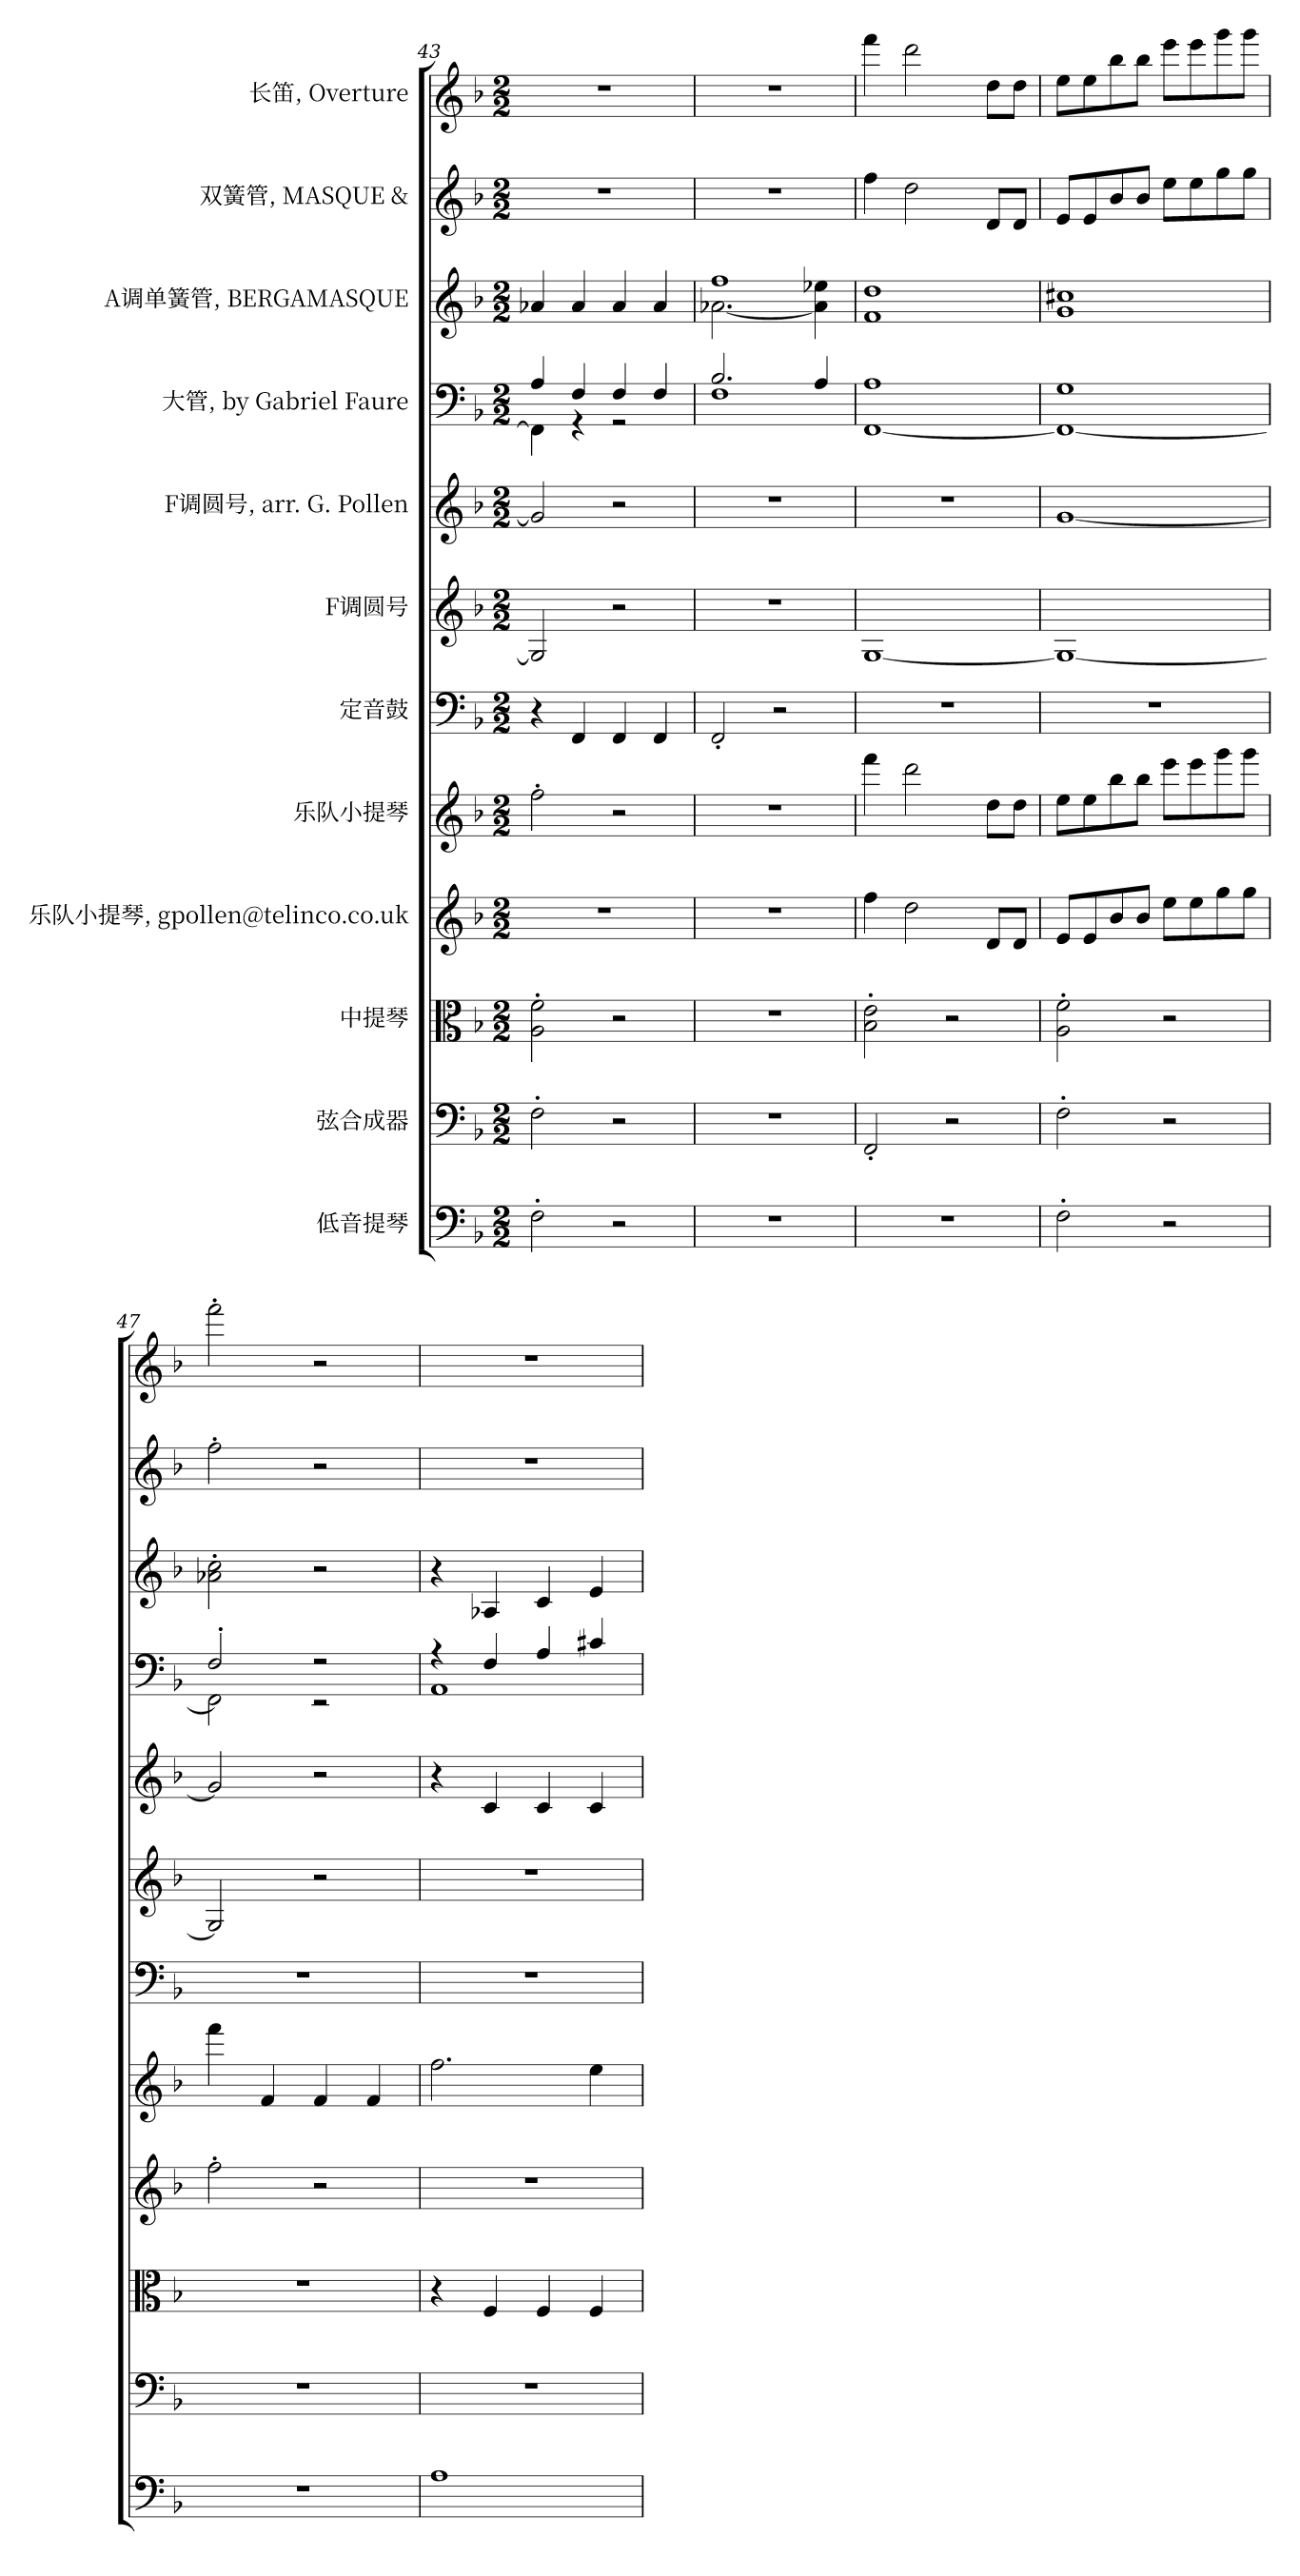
**kern	**kern	**kern	**kern	**kern	**kern	**kern	**kern	**kern	**kern	**kern	**kern
*part12	*part11	*part10	*part9	*part8	*part7	*part6	*part5	*part4	*part3	*part2	*part1
*staff12	*staff11	*staff10	*staff9	*staff8	*staff7	*staff6	*staff5	*staff4	*staff3	*staff2	*staff1
*I"低音提琴	*I"弦合成器	*I"中提琴	*I"乐队小提琴, gpollen@telinco.co.uk	*I"乐队小提琴	*I"定音鼓	*I"F调圆号	*I"F调圆号, arr. G. Pollen	*I"大管, by Gabriel Faure	*I"A调单簧管, BERGAMASQUE	*I"双簧管, MASQUE &amp;	*I"长笛, Overture
*clefF4	*clefF4	*clefC3	*clefG2	*clefG2	*clefF4	*clefG2	*clefG2	*clefF4	*clefG2	*clefG2	*clefG2
*ITrd7c12	*	*	*	*	*	*ITrd4c7	*ITrd4c7	*	*ITrd2c3	*	*
*k[b-]	*k[b-]	*k[b-]	*k[b-]	*k[b-]	*k[b-]	*k[b-e-]	*k[b-e-]	*k[b-]	*k[f#c#]	*k[b-]	*k[b-]
*M2/2	*M2/2	*M2/2	*M2/2	*M2/2	*M2/2	*M2/2	*M2/2	*M2/2	*M2/2	*M2/2	*M2/2
=43	=43	=43	=43	=43	=43	=43	=43	=43	=43	=43	=43
*	*	*	*	*	*	*	*	*^	*	*	*
2FF'\	2F'\	2A\' 2f\'	1r	2ff'\	4r	2C/]	2c/]	4A/	4FF\]	4fn/	1r	1r
.	.	.	.	.	4FF/	.	.	4F/	4r	4f/	.	.
2r	2r	2r	.	2r	4FF/	2r	2r	4F/	2r	4f/	.	.
.	.	.	.	.	4FF/	.	.	4F/	.	4f/	.	.
=44	=44	=44	=44	=44	=44	=44	=44	=44	=44	=44	=44	=44
*	*	*	*	*	*	*	*	*	*	*^	*	*
1r	1r	1r	1r	1r	2FF'/	1r	1r	2.B-/	1F	1dd	[2.fn\	1r	1r
.	.	.	.	.	2r	.	.	.	.	.	.	.	.
.	.	.	.	.	.	.	.	4A/	.	.	4f\] 4ccn\	.	.
*	*	*	*	*	*	*	*	*	*	*v	*v	*	*
=45	=45	=45	=45	=45	=45	=45	=45	=45	=45	=45	=45	=45
1r	2FF'/	2B-\' 2e\'	4ff\	4fff\	1r	[1C	1r	1A	[1FF	1d 1b	4ff\	4fff\
.	.	.	2dd\	2ddd\	.	.	.	.	.	.	2dd\	2ddd\
.	2r	2r	.	.	.	.	.	.	.	.	.	.
.	.	.	8d/L	8dd\L	.	.	.	.	.	.	8d/L	8dd\L
.	.	.	8d/J	8dd\J	.	.	.	.	.	.	8d/J	8dd\J
=46	=46	=46	=46	=46	=46	=46	=46	=46	=46	=46	=46	=46
2FF'\	2F'\	2A\' 2f\'	8e/L	8ee\L	1r	1C_	[1c	1G	1FF_	1e 1a#X	8e/L	8ee\L
.	.	.	8e/	8ee\	.	.	.	.	.	.	8e/	8ee\
.	.	.	8b-/	8bb-\	.	.	.	.	.	.	8b-/	8bb-\
.	.	.	8b-/J	8bb-\J	.	.	.	.	.	.	8b-/J	8bb-\J
2r	2r	2r	8ee\L	8eee\L	.	.	.	.	.	.	8ee\L	8eee\L
.	.	.	8ee\	8eee\	.	.	.	.	.	.	8ee\	8eee\
.	.	.	8gg\	8ggg\	.	.	.	.	.	.	8gg\	8ggg\
.	.	.	8gg\J	8ggg\J	.	.	.	.	.	.	8gg\J	8ggg\J
=47	=47	=47	=47	=47	=47	=47	=47	=47	=47	=47	=47	=47
1r	1r	1r	2ff'\	4fff\	1r	2C/]	2c/]	2F'/	2FF\]	2fn\' 2a\'	2ff'\	2fff'\
.	.	.	.	4f/	.	.	.	.	.	.	.	.
.	.	.	2r	4f/	.	2r	2r	2r	2r	2r	2r	2r
.	.	.	.	4f/	.	.	.	.	.	.	.	.
!!LO:PB:g=z
=48	=48	=48	=48	=48	=48	=48	=48	=48	=48	=48	=48	=48
1AA	1r	4r	1r	2.ff\	1r	1r	4r	4r	1AA	4r	1r	1r
.	.	4F/	.	.	.	.	4F/	4F/	.	4Fn/	.	.
.	.	4F/	.	.	.	.	4F/	4A/	.	4A/	.	.
.	.	4F/	.	4ee\	.	.	4F/	4c#X/	.	4c#/	.	.
*	*	*	*	*	*	*	*	*v	*v	*	*	*
=	=	=	=	=	=	=	=	=	=	=	=
*-	*-	*-	*-	*-	*-	*-	*-	*-	*-	*-	*-
